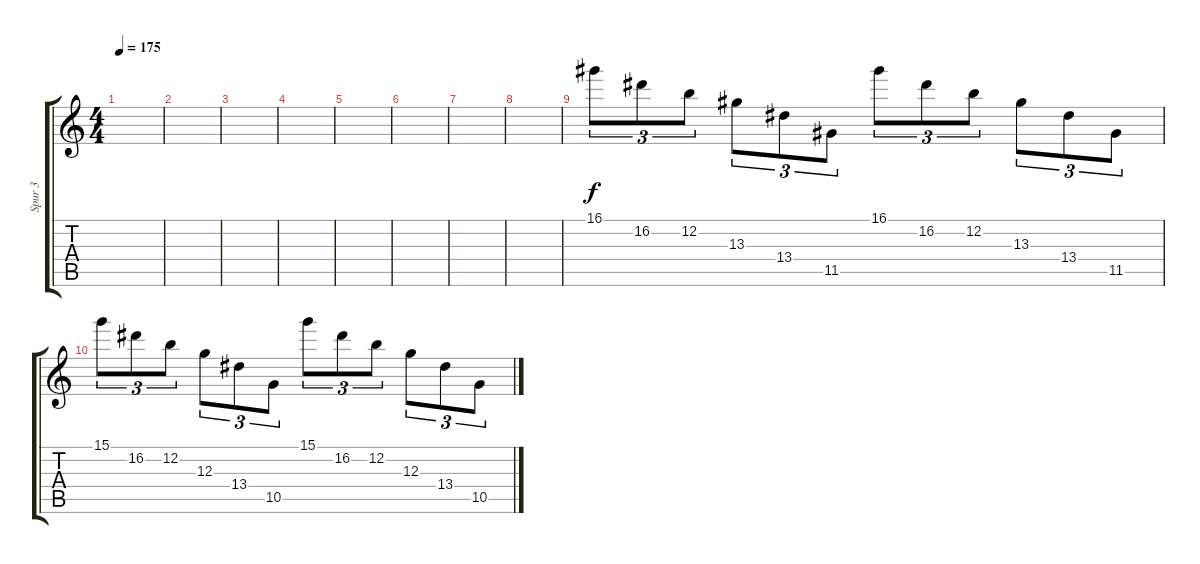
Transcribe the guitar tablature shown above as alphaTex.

\track ("Spur 3" "Spur 3") {instrument overdrivenguitar}
\staff {score tabs}
\tuning (E4 B3 G3 D3 A2 E2) {hide}
\ts (4 4)
\tempo 175
\clef g2
\ks c
|
|
|
|
|
|
|
|
16.1.8{tu (3 2)} 16.2.8{tu (3 2)} 12.2.8{tu (3 2)} 13.3.8{tu (3 2)} 13.4.8{tu (3 2)} 11.5.8{tu (3 2)} 16.1.8{tu (3 2)} 16.2.8{tu (3 2)} 12.2.8{tu (3 2)} 13.3.8{tu (3 2)} 13.4.8{tu (3 2)} 11.5.8{tu (3 2)} |
15.1.8{tu (3 2)} 16.2.8{tu (3 2)} 12.2.8{tu (3 2)} 12.3.8{tu (3 2)} 13.4.8{tu (3 2)} 10.5.8{tu (3 2)} 15.1.8{tu (3 2)} 16.2.8{tu (3 2)} 12.2.8{tu (3 2)} 12.3.8{tu (3 2)} 13.4.8{tu (3 2)} 10.5.8{tu (3 2)}
